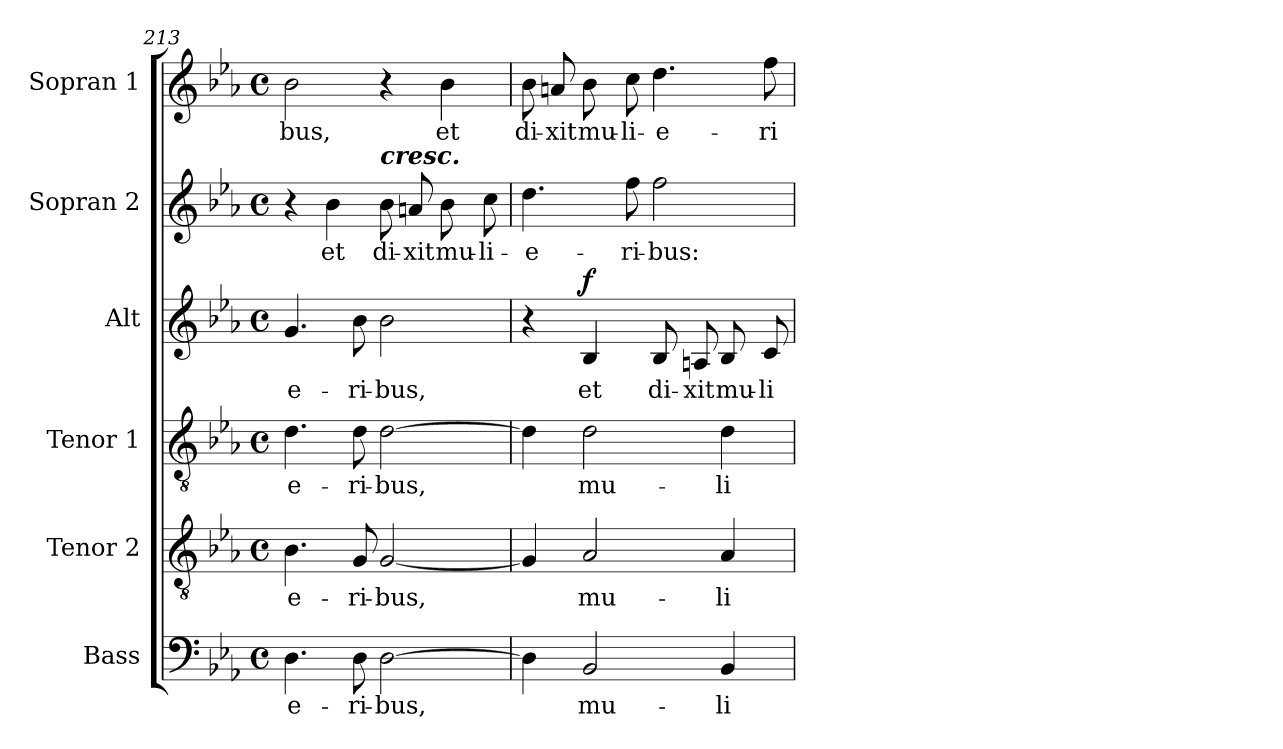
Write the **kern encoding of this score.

**kern	**text	**kern	**text	**kern	**text	**kern	**text	**dynam	**kern	**text	**kern	**text
*part6	*part6	*part5	*part5	*part4	*part4	*part3	*part3	*part3	*part2	*part2	*part1	*part1
*staff6	*staff6	*staff5	*staff5	*staff4	*staff4	*staff3	*staff3	*staff3	*staff2	*staff2	*staff1	*staff1
*I"Bass	*	*I"Tenor 2	*	*I"Tenor 1	*	*I"Alt	*	*	*I"Sopran 2	*	*I"Sopran 1	*
*I'B.	*	*I'T. 2	*	*I'T. 1	*	*I'A.	*	*	*I'S. 2	*	*I'S. 1	*
*clefF4	*	*clefGv2	*	*clefGv2	*	*clefG2	*	*	*clefG2	*	*clefG2	*
*k[b-e-a-]	*	*k[b-e-a-]	*	*k[b-e-a-]	*	*k[b-e-a-]	*	*	*k[b-e-a-]	*	*k[b-e-a-]	*
*E-:	*	*E-:	*	*E-:	*	*E-:	*	*	*E-:	*	*E-:	*
*M4/4	*	*M4/4	*	*M4/4	*	*M4/4	*	*	*M4/4	*	*M4/4	*
*met(c)	*	*met(c)	*	*met(c)	*	*met(c)	*	*	*met(c)	*	*met(c)	*
=213	=213	=213	=213	=213	=213	=213	=213	=213	=213	=213	=213	=213
!	!LO:LY:b	!	!LO:LY:b	!	!LO:LY:b	!	!LO:LY:b	!	!	!	!	!LO:LY:b
4.D\	-e-	4.B-\	-e-	4.d\	-e-	4.g/	-e-	.	4r	.	2b-\	-bus,
!	!	!	!	!	!	!	!	!	!	!LO:LY:b	!	!
.	.	.	.	.	.	.	.	.	4b-\	et	.	.
!	!LO:LY:b	!	!LO:LY:b	!	!LO:LY:b	!	!LO:LY:b	!	!	!	!	!
8D\	-ri-	8G/	-ri-	8d\	-ri-	8b-\	-ri-	.	.	.	.	.
!	!	!	!	!	!	!	!	!	!LO:TX:a:Bi:t=cresc.	!	!	!
!	!LO:LY:b	!	!LO:LY:b	!	!LO:LY:b	!	!LO:LY:b	!	!	!LO:LY:b	!	!
[2D\	-bus,	[2G/	-bus,	[2d\	-bus,	2b-\	-bus,	.	8b-\	di-	4r	.
!	!	!	!	!	!	!	!	!	!	!LO:LY:b	!	!
.	.	.	.	.	.	.	.	.	8an/	-xit	.	.
!	!	!	!	!	!	!	!	!	!	!LO:LY:b	!	!LO:LY:b
.	.	.	.	.	.	.	.	.	8b-\	mu-	4b-\	et
!	!	!	!	!	!	!	!	!	!	!LO:LY:b	!	!
.	.	.	.	.	.	.	.	.	8cc\	-li-	.	.
=214	=214	=214	=214	=214	=214	=214	=214	=214	=214	=214	=214	=214
!	!	!	!	!	!	!	!	!	!	!LO:LY:b	!	!LO:LY:b
4D\]	.	4G/]	.	4d\]	.	4r	.	.	4.dd\	-e-	8b-\	di-
!	!	!	!	!	!	!	!	!	!	!	!	!LO:LY:b
.	.	.	.	.	.	.	.	.	.	.	8an/	-xit
!	!LO:LY:b	!	!LO:LY:b	!	!LO:LY:b	!	!LO:LY:b	!LO:DY:a	!	!	!	!LO:LY:b
2BB-/	mu-	2A-/	mu-	2d\	mu-	4B-/	et	f	.	.	8b-\	mu-
!	!	!	!	!	!	!	!	!	!	!LO:LY:b	!	!LO:LY:b
.	.	.	.	.	.	.	.	.	8ff\	-ri-	8cc\	-li-
!	!	!	!	!	!	!	!LO:LY:b	!	!	!LO:LY:b	!	!LO:LY:b
.	.	.	.	.	.	8B-/	di-	.	2ff\	-bus:	4.dd\	-e-
!	!	!	!	!	!	!	!LO:LY:b	!	!	!	!	!
.	.	.	.	.	.	8An/	-xit	.	.	.	.	.
!	!LO:LY:b	!	!LO:LY:b	!	!LO:LY:b	!	!LO:LY:b	!	!	!	!	!
4BB-/	-li-	4A-/	-li-	4d\	-li-	8B-/	mu-	.	.	.	.	.
!	!	!	!	!	!	!	!LO:LY:b	!	!	!	!	!LO:LY:b
.	.	.	.	.	.	8c/	-li-	.	.	.	8ff\	-ri-
=	=	=	=	=	=	=	=	=	=	=	=	=
*-	*-	*-	*-	*-	*-	*-	*-	*-	*-	*-	*-	*-
